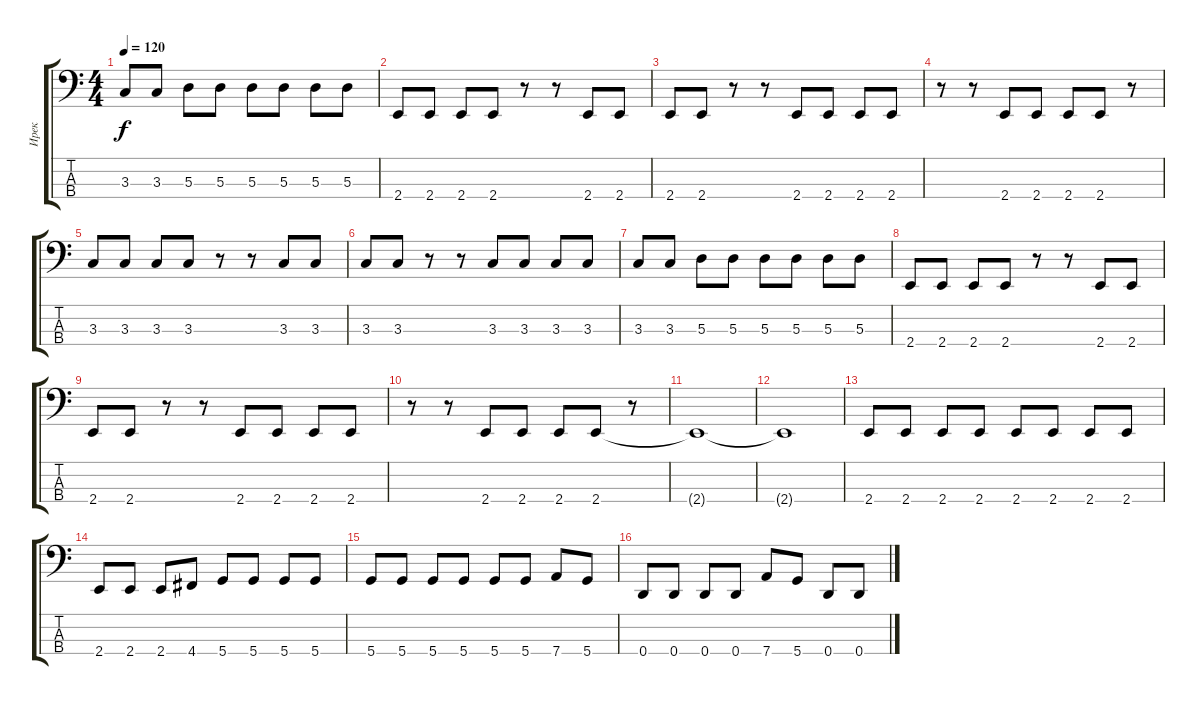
\track ("Ирек" "Ирек") {instrument electricbassfinger}
\staff {score tabs}
\tuning (G2 D2 A1 D1) {hide}
\ts (4 4)
\tempo 120
\clef f4
\ks c
3.3.8{dy f} 3.3.8 5.3.8 5.3.8 5.3.8 5.3.8 5.3.8 5.3.8 |
2.4.8 2.4.8 2.4.8 2.4.8 r.8 r.8 2.4.8 2.4.8 |
2.4.8 2.4.8 r.8 r.8 2.4.8 2.4.8 2.4.8 2.4.8 |
r.8 r.8 2.4.8 2.4.8 2.4.8 2.4.8 r.8 |
3.3.8 3.3.8 3.3.8 3.3.8 r.8 r.8 3.3.8 3.3.8 |
3.3.8 3.3.8 r.8 r.8 3.3.8 3.3.8 3.3.8 3.3.8 |
3.3.8 3.3.8 5.3.8 5.3.8 5.3.8 5.3.8 5.3.8 5.3.8 |
2.4.8 2.4.8 2.4.8 2.4.8 r.8 r.8 2.4.8 2.4.8 |
2.4.8 2.4.8 r.8 r.8 2.4.8 2.4.8 2.4.8 2.4.8 |
r.8 r.8 2.4.8 2.4.8 2.4.8 2.4.8 r.8 |
2.4{t}.1 |
2.4{t}.1 |
2.4.8 2.4.8 2.4.8 2.4.8 2.4.8 2.4.8 2.4.8 2.4.8 |
2.4.8 2.4.8 2.4.8 4.4.8 5.4.8 5.4.8 5.4.8 5.4.8 |
5.4.8 5.4.8 5.4.8 5.4.8 5.4.8 5.4.8 7.4.8 5.4.8 |
0.4.8 0.4.8 0.4.8 0.4.8 7.4.8 5.4.8 0.4.8 0.4.8
